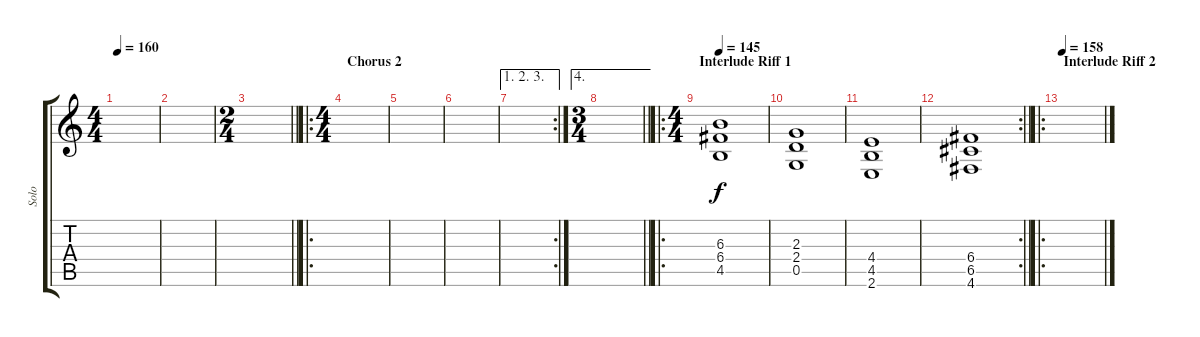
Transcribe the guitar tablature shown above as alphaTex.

\track ("Solo" "Solo") {instrument distortionguitar}
\staff {score tabs}
\tuning (D4 A3 F3 C3 G2 D2) {hide}
\ts (4 4)
\tempo 160
\clef g2
\ks c
|
|
\ts (2 4)
\barLineRight lightlight
|
\ro
\ts (4 4)
\section ("" "Chorus 2")
|
|
|
\ae (1 2 3)
\rc 2
|
\ae 4
\ts (3 4)
\barLineRight lightlight
|
\ro
\ts (4 4)
\section ("" "Interlude Riff 1")
\tempo 145
(6.3 6.4 4.5).1 |
(2.3 2.4 0.5).1 |
(4.4 4.5 2.6).1 |
\rc 2
\barLineRight lightlight
(6.4 6.5 4.6).1 |
\ro
\section ("" "Interlude Riff 2")
\tempo 158
